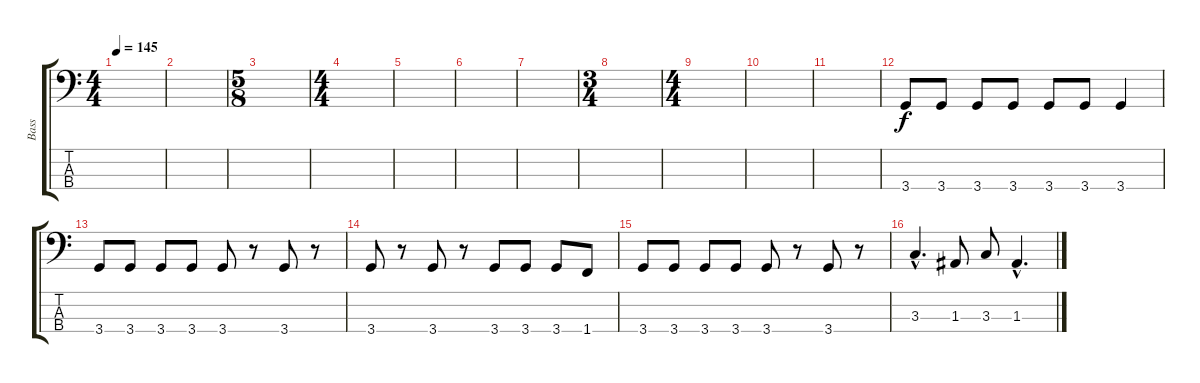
\track ("Bass" "Bass") {instrument electricbasspick}
\staff {score tabs}
\tuning (G2 D2 A1 E1) {hide}
\ts (4 4)
\tempo 145
\clef f4
\ks c
|
|
\ts (5 8)
|
\ts (4 4)
|
|
|
|
\ts (3 4)
|
\ts (4 4)
|
|
|
3.4.8{volume 16} 3.4.8 3.4.8 3.4.8 3.4.8 3.4.8 3.4.4 |
3.4.8 3.4.8 3.4.8 3.4.8 3.4.8 r.8 3.4.8 r.8 |
3.4.8 r.8 3.4.8 r.8 3.4.8 3.4.8 3.4.8 1.4.8 |
3.4.8 3.4.8 3.4.8 3.4.8 3.4.8 r.8 3.4.8 r.8 |
3.3{hac}.4{d} 1.3.8 3.3.8 1.3{hac}.4{d}
